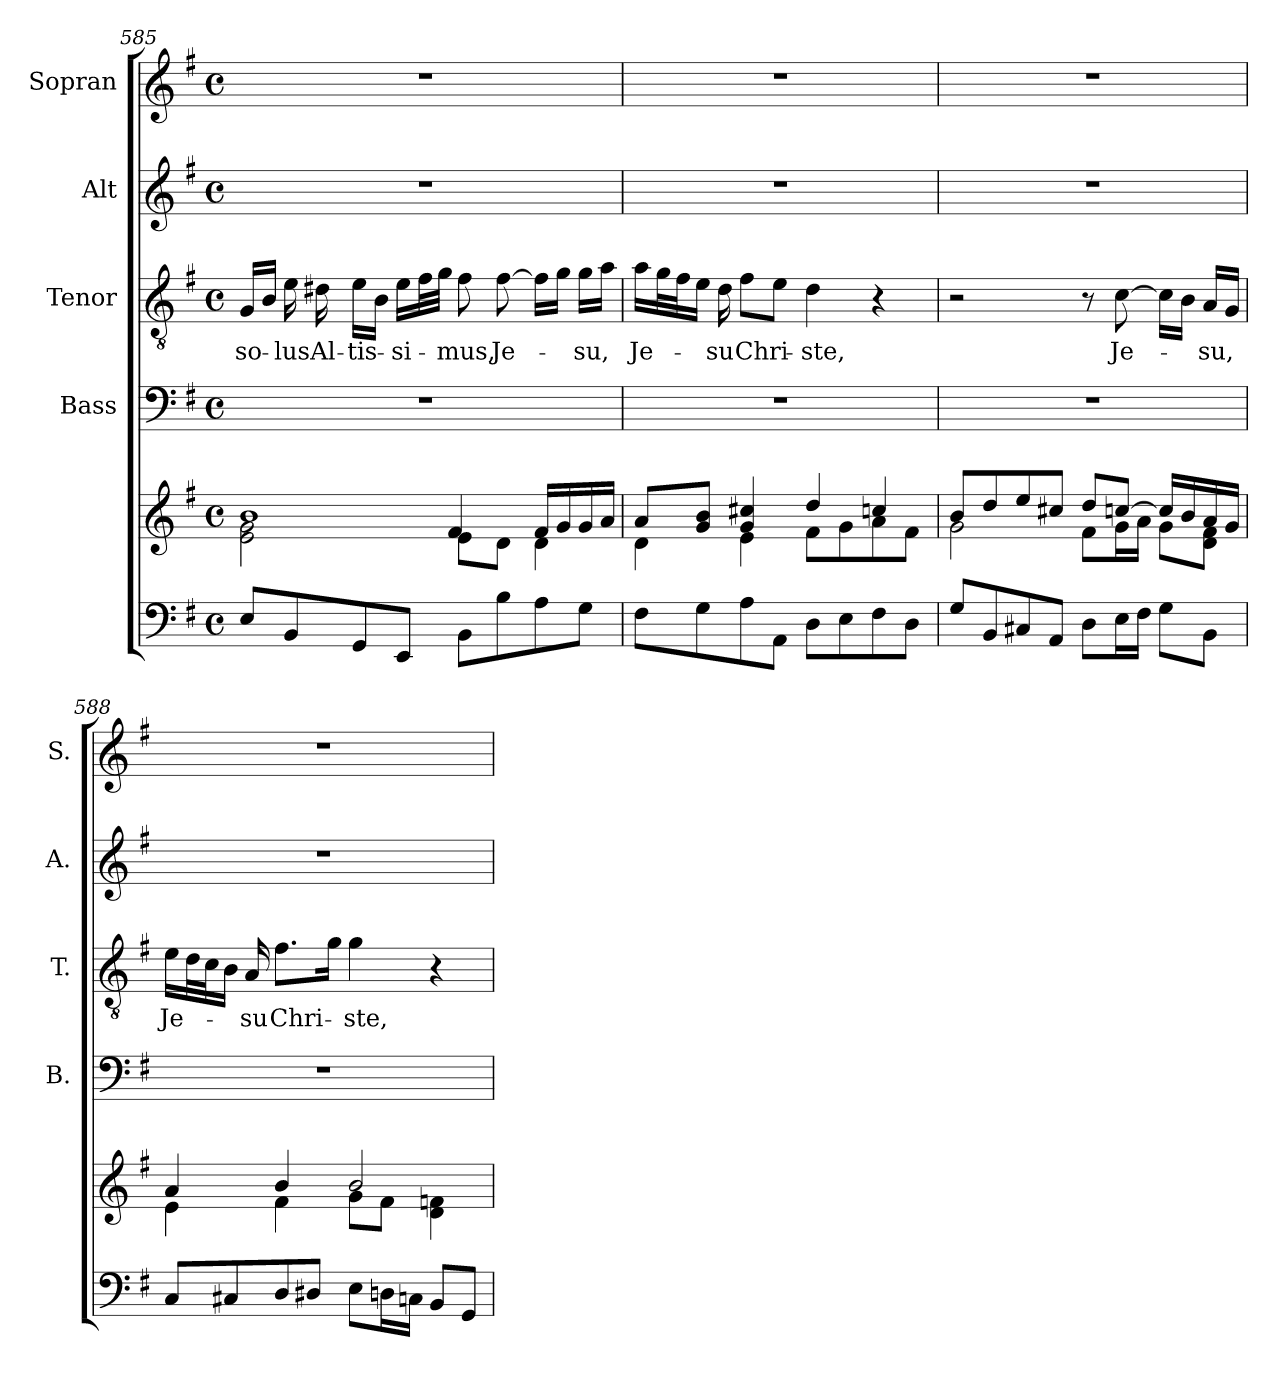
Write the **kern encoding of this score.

**kern	**kern	**kern	**kern	**text	**kern	**kern
*part5	*part5	*part4	*part3	*part3	*part2	*part1
*staff6	*staff5	*staff4	*staff3	*staff3	*staff2	*staff1
*	*	*I"Bass	*I"Tenor	*	*I"Alt	*I"Sopran
*	*	*I'B.	*I'T.	*	*I'A.	*I'S.
!!LO:PB:g=z
*clefF4	*clefG2	*clefF4	*clefGv2	*	*clefG2	*clefG2
*k[f#]	*k[f#]	*k[f#]	*k[f#]	*	*k[f#]	*k[f#]
*G:	*G:	*G:	*G:	*	*G:	*G:
*M4/4	*M4/4	*M4/4	*M4/4	*	*M4/4	*M4/4
*met(c)	*met(c)	*met(c)	*met(c)	*	*met(c)	*met(c)
=585	=585	=585	=585	=585	=585	=585
*	*^	*	*	*	*	*
*	*	*^	*	*	*	*	*
!	!	!	!	!	!	!LO:LY:b	!	!
8E/L	1b	2e\ 2g\	2ryy	1r	16G/LL	so-	1r	1r
.	.	.	.	.	16B/JJ	.	.	.
!	!	!	!	!	!	!LO:LY:b	!	!
8BB/	.	.	.	.	16e\	-lus	.	.
!	!	!	!	!	!	!LO:LY:b	!	!
.	.	.	.	.	16d#X\	Al-	.	.
!	!	!	!	!	!	!LO:LY:b	!	!
8GG/	.	.	.	.	16e\LL	-tis-	.	.
.	.	.	.	.	16B\JJ	.	.	.
!	!	!	!	!	!	!LO:LY:b	!	!
8EE/J	.	.	.	.	16e\LL	-si-	.	.
.	.	.	.	.	32f#\L	.	.	.
.	.	.	.	.	32g\JJJ	.	.	.
!	!	!	!	!	!	!LO:LY:b	!	!
8BB\L	.	8e\L	4f#/	.	8f#\	-mus,	.	.
!	!	!	!	!	!	!LO:LY:b	!	!
8B\	.	8d\J	.	.	[8f#\	Je-	.	.
8A\	.	4d\	16f#/LL	.	16f#\LL]	.	.	.
.	.	.	16g/	.	16g\JJ	.	.	.
!	!	!	!	!	!	!LO:LY:b	!	!
8G\J	.	.	16g/	.	16g\LL	-su,	.	.
.	.	.	16a/JJ	.	16a\JJ	.	.	.
=586	=586	=586	=586	=586	=586	=586	=586	=586
!	!	!	!	!	!	!LO:LY:b	!	!
*	*	*v	*v	*	*	*	*	*
8F#\L	8a/L	4d\	1r	16a\LL	Je-	1r	1r
.	.	.	.	32g\L	.	.	.
.	.	.	.	32f#\J	.	.	.
8G\	8g/ 8b/J	.	.	16e\JJ	.	.	.
!	!	!	!	!	!LO:LY:b	!	!
.	.	.	.	16d\	-su	.	.
!	!	!	!	!	!LO:LY:b	!	!
8A\	4g/ 4cc#X/	4e\	.	8f#\L	Chri-	.	.
8AA\J	.	.	.	8e\J	.	.	.
!	!	!	!	!	!LO:LY:b	!	!
8D\L	4dd/	8f#\L	.	4d\	-ste,	.	.
8E\	.	8g\	.	.	.	.	.
8F#\	4ccn/	8a\	.	4r	.	.	.
8D\J	.	8f#\J	.	.	.	.	.
=587	=587	=587	=587	=587	=587	=587	=587
8G/L	8b/L	2g\	1r	2r	.	1r	1r
8BB/	8dd/	.	.	.	.	.	.
8C#X/	8ee/	.	.	.	.	.	.
8AA/J	8cc#X/J	.	.	.	.	.	.
8D\L	8dd/L	8f#\L	.	8r	.	.	.
!	!	!	!	!	!LO:LY:b	!	!
16E\L	[>8ccn/J	16g\L	.	[8c\	Je-	.	.
16F#\JJ	.	16a\JJ	.	.	.	.	.
8G\L	16cc/LL]	8g\L	.	16c\LL]	.	.	.
.	16b/	.	.	16B\JJ	.	.	.
!	!	!	!	!	!LO:LY:b	!	!
8BB\J	16a/	8d\ 8f#\J	.	16A/LL	-su,	.	.
.	16g/JJ	.	.	16G/JJ	.	.	.
!!LO:LB:g=z
=588	=588	=588	=588	=588	=588	=588	=588
!	!	!	!	!	!LO:LY:b	!	!
8C/L	4a/	4e\	1r	16e\LL	Je-	1r	1r
.	.	.	.	32d\L	.	.	.
.	.	.	.	32c\J	.	.	.
8C#X/	.	.	.	16B\JJ	.	.	.
!	!	!	!	!	!LO:LY:b	!	!
.	.	.	.	16A/	-su	.	.
!	!	!	!	!	!LO:LY:b	!	!
8D/	4b/	4f#\	.	8.f#\L	Chri-	.	.
8D#X/J	.	.	.	.	.	.	.
.	.	.	.	16g\Jk	.	.	.
!	!	!	!	!	!LO:LY:b	!	!
8E\L	2b/	8g\L	.	4g\	-ste,	.	.
16Dn\L	.	8f#\J	.	.	.	.	.
16Cn\JJ	.	.	.	.	.	.	.
8BB/L	.	4d\ 4fn\	.	4r	.	.	.
8GG/J	.	.	.	.	.	.	.
*	*v	*v	*	*	*	*	*
=	=	=	=	=	=	=
*-	*-	*-	*-	*-	*-	*-
